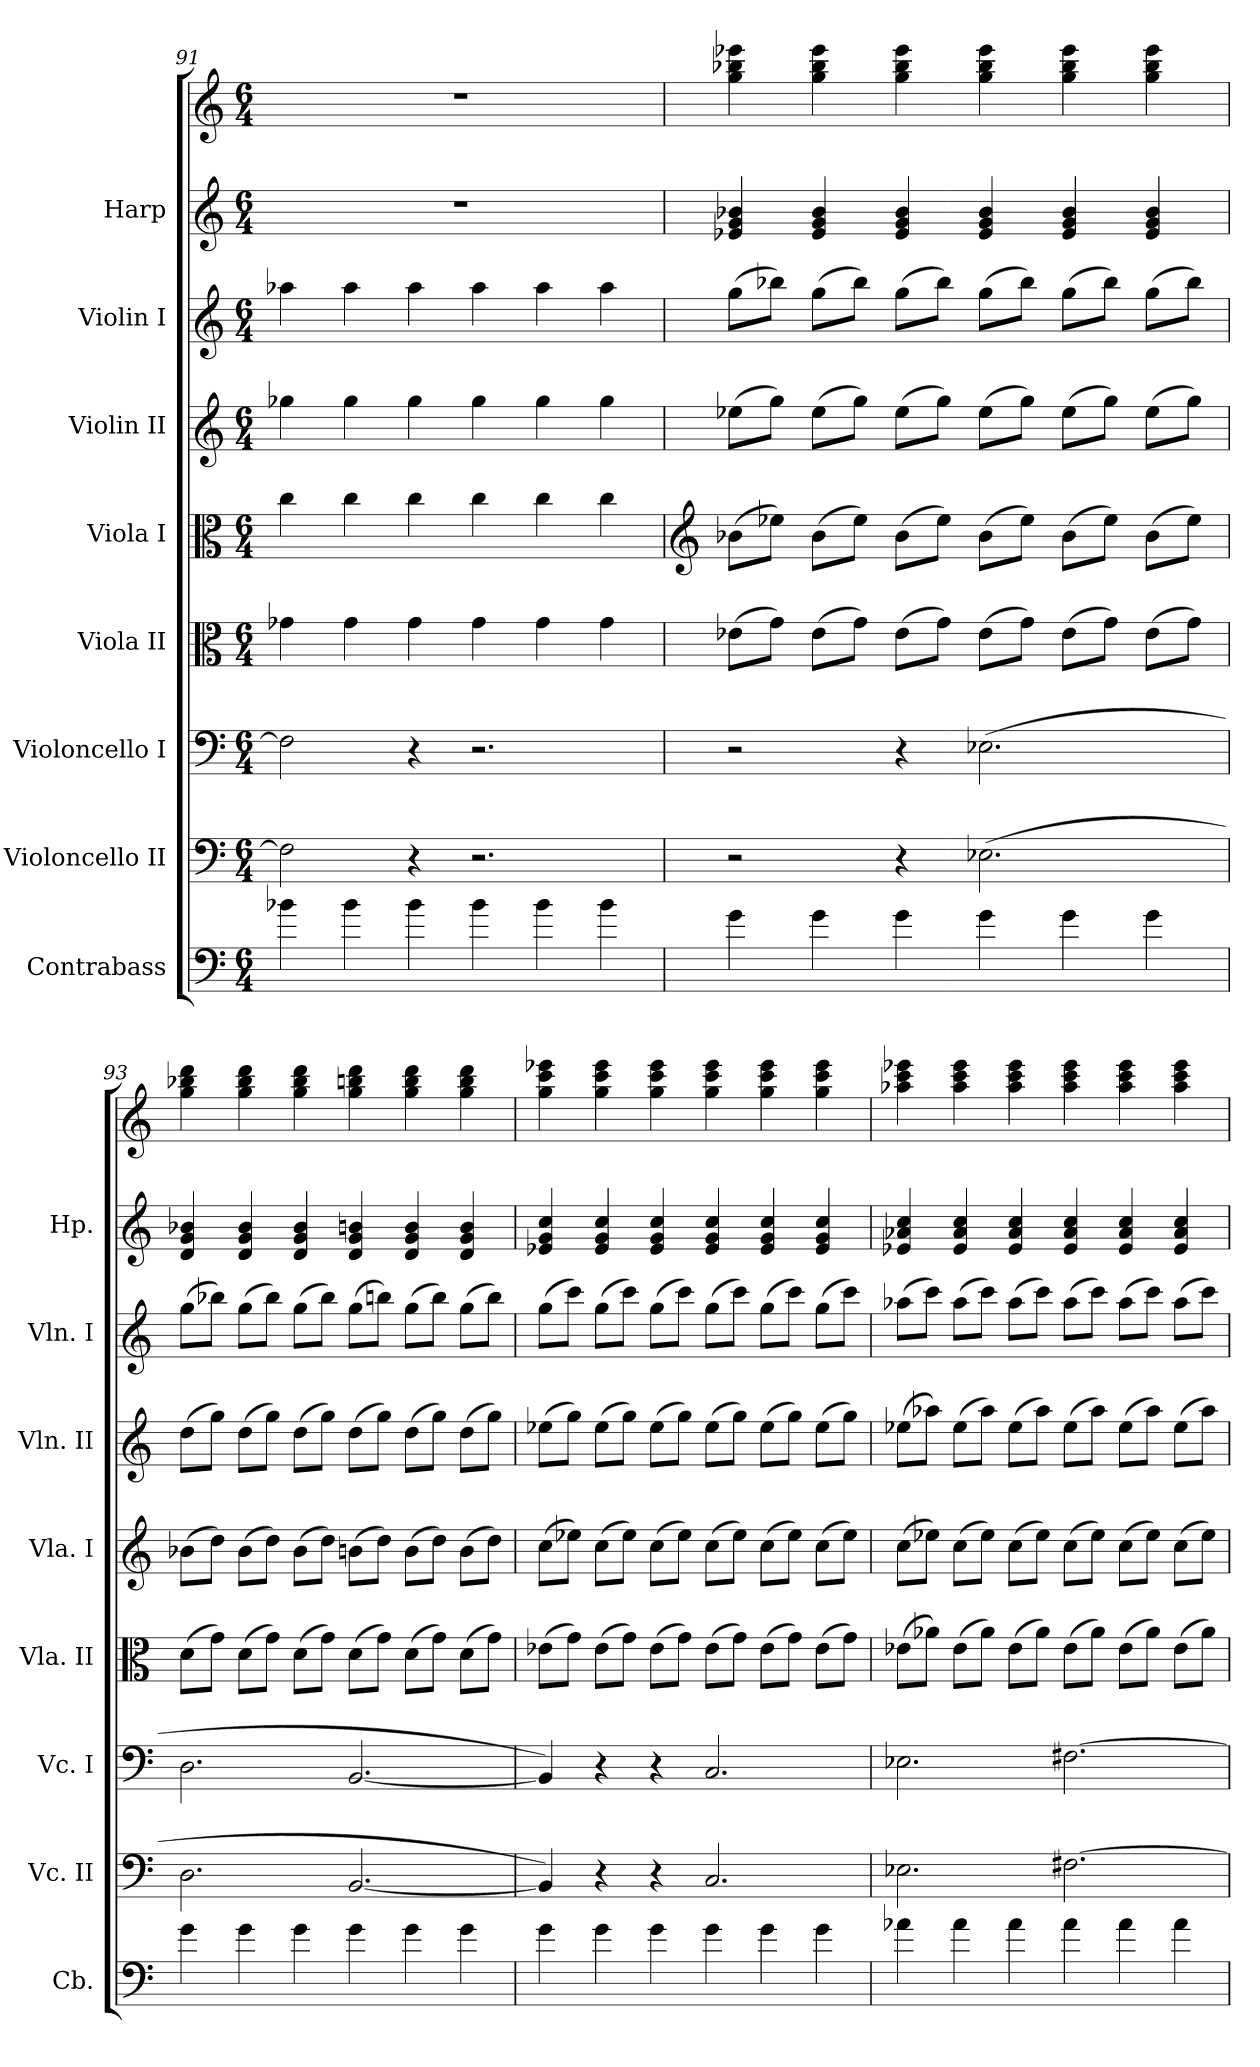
**kern	**kern	**kern	**kern	**kern	**kern	**kern	**kern	**kern
*part8	*part7	*part6	*part5	*part4	*part3	*part2	*part1	*part1
*staff9	*staff8	*staff7	*staff6	*staff5	*staff4	*staff3	*staff2	*staff1
*I"Contrabass	*I"Violoncello II	*I"Violoncello I	*I"Viola II	*I"Viola I	*I"Violin II	*I"Violin I	*I"Harp	*
*I'Cb.	*I'Vc. II	*I'Vc. I	*I'Vla. II	*I'Vla. I	*I'Vln. II	*I'Vln. I	*I'Hp.	*
*clefF4	*clefF4	*clefF4	*clefC3	*clefC3	*clefG2	*clefG2	*clefG2	*clefG2
*ITrd7c12	*	*	*	*	*	*	*	*
*k[]	*k[]	*k[]	*k[]	*k[]	*k[]	*k[]	*k[]	*k[]
*M6/4	*M6/4	*M6/4	*M6/4	*M6/4	*M6/4	*M6/4	*M6/4	*M6/4
=91	=91	=91	=91	=91	=91	=91	=91	=91
4B-X\	2F#\]	2F#\]	4g-X\	4cc\	4gg-X\	4aa-X\	1.r	1.r
4B-\	.	.	4g-\	4cc\	4gg-\	4aa-\	.	.
4B-\	4r	4r	4g-\	4cc\	4gg-\	4aa-\	.	.
4B-\	2.r	2.r	4g-\	4cc\	4gg-\	4aa-\	.	.
4B-\	.	.	4g-\	4cc\	4gg-\	4aa-\	.	.
4B-\	.	.	4g-\	4cc\	4gg-\	4aa-\	.	.
!!LO:PB:g=z
=92	=92	=92	=92	=92	=92	=92	=92	=92
*	*	*	*	*clefG2	*	*	*	*
4G\	2r	2r	(8e-X\L	(8b-X\L	(8ee-X\L	(8gg\L	4e-X/ 4g/ 4b-X/	4gg\ 4bb-X\ 4eee-X\
.	.	.	8g\J)	8ee-X\J)	8gg\J)	8bb-X\J)	.	.
4G\	.	.	(8e-\L	(8b-\L	(8ee-\L	(8gg\L	4e-/ 4g/ 4b-/	4gg\ 4bb-\ 4eee-\
.	.	.	8g\J)	8ee-\J)	8gg\J)	8bb-\J)	.	.
4G\	4r	4r	(8e-\L	(8b-\L	(8ee-\L	(8gg\L	4e-/ 4g/ 4b-/	4gg\ 4bb-\ 4eee-\
.	.	.	8g\J)	8ee-\J)	8gg\J)	8bb-\J)	.	.
4G\	(2.E-X\	(2.E-X\	(8e-\L	(8b-\L	(8ee-\L	(8gg\L	4e-/ 4g/ 4b-/	4gg\ 4bb-\ 4eee-\
.	.	.	8g\J)	8ee-\J)	8gg\J)	8bb-\J)	.	.
4G\	.	.	(8e-\L	(8b-\L	(8ee-\L	(8gg\L	4e-/ 4g/ 4b-/	4gg\ 4bb-\ 4eee-\
.	.	.	8g\J)	8ee-\J)	8gg\J)	8bb-\J)	.	.
4G\	.	.	(8e-\L	(8b-\L	(8ee-\L	(8gg\L	4e-/ 4g/ 4b-/	4gg\ 4bb-\ 4eee-\
.	.	.	8g\J)	8ee-\J)	8gg\J)	8bb-\J)	.	.
=93	=93	=93	=93	=93	=93	=93	=93	=93
4G\	2.D\	2.D\	(8d\L	(8b-X\L	(8dd\L	(8gg\L	4d/ 4g/ 4b-X/	4gg\ 4bb-X\ 4ddd\
.	.	.	8g\J)	8dd\J)	8gg\J)	8bb-X\J)	.	.
4G\	.	.	(8d\L	(8b-\L	(8dd\L	(8gg\L	4d/ 4g/ 4b-/	4gg\ 4bb-\ 4ddd\
.	.	.	8g\J)	8dd\J)	8gg\J)	8bb-\J)	.	.
4G\	.	.	(8d\L	(8b-\L	(8dd\L	(8gg\L	4d/ 4g/ 4b-/	4gg\ 4bb-\ 4ddd\
.	.	.	8g\J)	8dd\J)	8gg\J)	8bb-\J)	.	.
4G\	[2.BB/	[2.BB/	(8d\L	(8bn\L	(8dd\L	(8gg\L	4d/ 4g/ 4bn/	4gg\ 4bbn\ 4ddd\
.	.	.	8g\J)	8dd\J)	8gg\J)	8bbn\J)	.	.
4G\	.	.	(8d\L	(8b\L	(8dd\L	(8gg\L	4d/ 4g/ 4b/	4gg\ 4bb\ 4ddd\
.	.	.	8g\J)	8dd\J)	8gg\J)	8bb\J)	.	.
4G\	.	.	(8d\L	(8b\L	(8dd\L	(8gg\L	4d/ 4g/ 4b/	4gg\ 4bb\ 4ddd\
.	.	.	8g\J)	8dd\J)	8gg\J)	8bb\J)	.	.
=94	=94	=94	=94	=94	=94	=94	=94	=94
4G\	4BB/])	4BB/])	(8e-X\L	(8cc\L	(8ee-X\L	(8gg\L	4e-X/ 4g/ 4cc/	4gg\ 4ccc\ 4eee-X\
.	.	.	8g\J)	8ee-X\J)	8gg\J)	8ccc\J)	.	.
4G\	4r	4r	(8e-\L	(8cc\L	(8ee-\L	(8gg\L	4e-/ 4g/ 4cc/	4gg\ 4ccc\ 4eee-\
.	.	.	8g\J)	8ee-\J)	8gg\J)	8ccc\J)	.	.
4G\	4r	4r	(8e-\L	(8cc\L	(8ee-\L	(8gg\L	4e-/ 4g/ 4cc/	4gg\ 4ccc\ 4eee-\
.	.	.	8g\J)	8ee-\J)	8gg\J)	8ccc\J)	.	.
4G\	2.C/	2.C/	(8e-\L	(8cc\L	(8ee-\L	(8gg\L	4e-/ 4g/ 4cc/	4gg\ 4ccc\ 4eee-\
.	.	.	8g\J)	8ee-\J)	8gg\J)	8ccc\J)	.	.
4G\	.	.	(8e-\L	(8cc\L	(8ee-\L	(8gg\L	4e-/ 4g/ 4cc/	4gg\ 4ccc\ 4eee-\
.	.	.	8g\J)	8ee-\J)	8gg\J)	8ccc\J)	.	.
4G\	.	.	(8e-\L	(8cc\L	(8ee-\L	(8gg\L	4e-/ 4g/ 4cc/	4gg\ 4ccc\ 4eee-\
.	.	.	8g\J)	8ee-\J)	8gg\J)	8ccc\J)	.	.
=95	=95	=95	=95	=95	=95	=95	=95	=95
4A-X\	2.E-X\	2.E-X\	(8e-X\L	(8cc\L	(8ee-X\L	(8aa-X\L	4e-X/ 4a-X/ 4cc/	4aa-X\ 4ccc\ 4eee-X\
.	.	.	8a-X\J)	8ee-X\J)	8aa-X\J)	8ccc\J)	.	.
4A-\	.	.	(8e-\L	(8cc\L	(8ee-\L	(8aa-\L	4e-/ 4a-/ 4cc/	4aa-\ 4ccc\ 4eee-\
.	.	.	8a-\J)	8ee-\J)	8aa-\J)	8ccc\J)	.	.
4A-\	.	.	(8e-\L	(8cc\L	(8ee-\L	(8aa-\L	4e-/ 4a-/ 4cc/	4aa-\ 4ccc\ 4eee-\
.	.	.	8a-\J)	8ee-\J)	8aa-\J)	8ccc\J)	.	.
4A-\	[2.F#X\	[2.F#X\	(8e-\L	(8cc\L	(8ee-\L	(8aa-\L	4e-/ 4a-/ 4cc/	4aa-\ 4ccc\ 4eee-\
.	.	.	8a-\J)	8ee-\J)	8aa-\J)	8ccc\J)	.	.
4A-\	.	.	(8e-\L	(8cc\L	(8ee-\L	(8aa-\L	4e-/ 4a-/ 4cc/	4aa-\ 4ccc\ 4eee-\
.	.	.	8a-\J)	8ee-\J)	8aa-\J)	8ccc\J)	.	.
4A-\	.	.	(8e-\L	(8cc\L	(8ee-\L	(8aa-\L	4e-/ 4a-/ 4cc/	4aa-\ 4ccc\ 4eee-\
.	.	.	8a-\J)	8ee-\J)	8aa-\J)	8ccc\J)	.	.
=	=	=	=	=	=	=	=	=
*-	*-	*-	*-	*-	*-	*-	*-	*-
